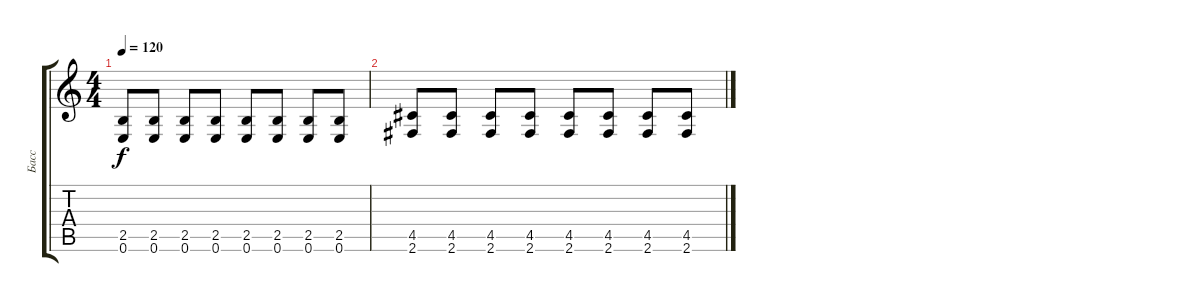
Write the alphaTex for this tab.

\track ("Басс" "Басс") {instrument electricbasspick}
\staff {score tabs}
\tuning (E4 B3 G3 D3 A2 E2) {hide}
\ts (4 4)
\tempo 120
\clef g2
\ks c
(2.5 0.6).8{dy f} (2.5 0.6).8 (2.5 0.6).8 (2.5 0.6).8 (2.5 0.6).8 (2.5 0.6).8 (2.5 0.6).8 (2.5 0.6).8 |
(4.5 2.6).8 (4.5 2.6).8 (4.5 2.6).8 (4.5 2.6).8 (4.5 2.6).8 (4.5 2.6).8 (4.5 2.6).8 (4.5 2.6).8
